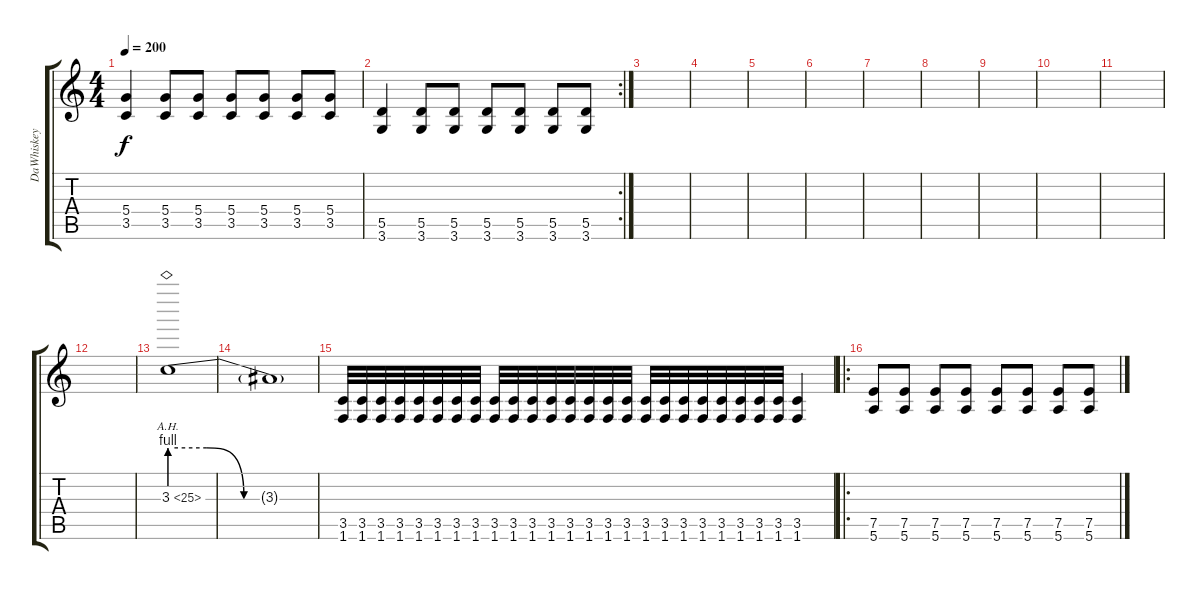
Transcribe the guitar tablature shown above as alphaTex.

\track ("DaWhiskey" "DaWhiskey") {instrument distortionguitar}
\staff {score tabs}
\tuning (E4 B3 G3 D3 A2 E2) {hide}
\ts (4 4)
\tempo 200
\clef g2
\ks c
(5.4 3.5).4{dy f} (5.4 3.5).8 (5.4 3.5).8 (5.4 3.5).8 (5.4 3.5).8 (5.4 3.5).8 (5.4 3.5).8 |
\rc 2
(5.5 3.6).4 (5.5 3.6).8 (5.5 3.6).8 (5.5 3.6).8 (5.5 3.6).8 (5.5 3.6).8 (5.5 3.6).8 |
|
|
|
|
|
|
|
|
|
|
3.3{be (custom 0 4 15 4 30 0 60 0) ah 22}.1 |
3.3{t}.1 |
(3.5 1.6).32 (3.5 1.6).32 (3.5 1.6).32 (3.5 1.6).32 (3.5 1.6).32 (3.5 1.6).32 (3.5 1.6).32 (3.5 1.6).32 (3.5 1.6).32 (3.5 1.6).32 (3.5 1.6).32 (3.5 1.6).32 (3.5 1.6).32 (3.5 1.6).32 (3.5 1.6).32 (3.5 1.6).32 (3.5 1.6).32 (3.5 1.6).32 (3.5 1.6).32 (3.5 1.6).32 (3.5 1.6).32 (3.5 1.6).32 (3.5 1.6).32 (3.5 1.6).32 (3.5 1.6).4 |
\ro
(7.5 5.6).8 (7.5 5.6).8 (7.5 5.6).8 (7.5 5.6).8 (7.5 5.6).8 (7.5 5.6).8 (7.5 5.6).8 (7.5 5.6).8
